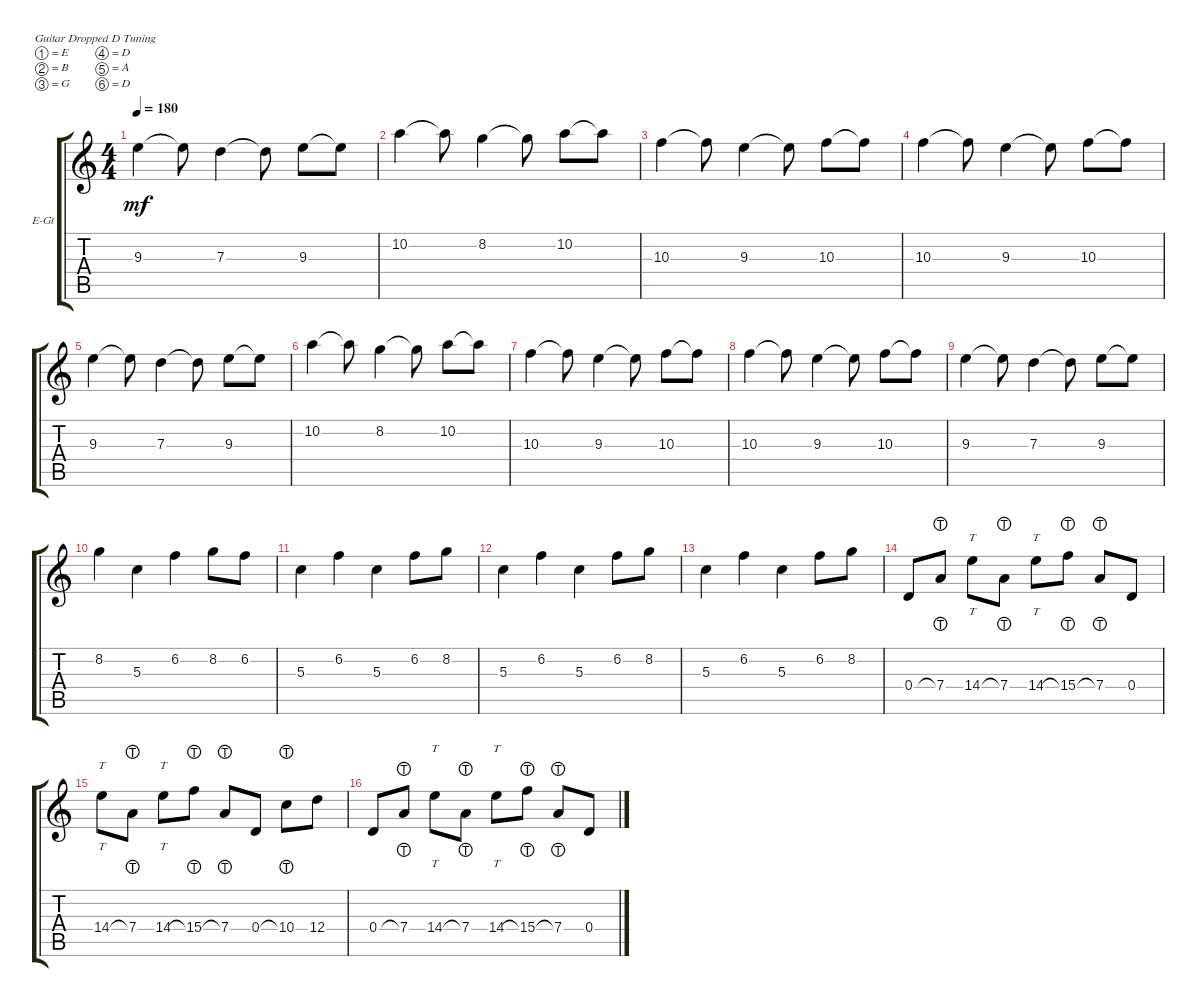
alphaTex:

\bracketExtendMode groupsimilarinstruments
\firstSystemTrackNameOrientation horizontal
\otherSystemsTrackNameOrientation horizontal
\track ("Electric Guitar 1" "E-Gt") {instrument distortionguitar}
\staff {score tabs}
\tuning (E4 B3 G3 D3 A2 D2)
\ts (4 4)
\tempo 180
\clef g2
\ks c
9.3.4{dy mf} 9.3{t}.8 7.3.4 7.3{t}.8 9.3.8 9.3{t}.8 |
10.2.4 10.2{t}.8 8.2.4 8.2{t}.8 10.2.8 10.2{t}.8 |
10.3.4 10.3{t}.8 9.3.4 9.3{t}.8 10.3.8 10.3{t}.8 |
10.3.4 10.3{t}.8 9.3.4 9.3{t}.8 10.3.8 10.3{t}.8 |
9.3.4 9.3{t}.8 7.3.4 7.3{t}.8 9.3.8 9.3{t}.8 |
10.2.4 10.2{t}.8 8.2.4 8.2{t}.8 10.2.8 10.2{t}.8 |
10.3.4 10.3{t}.8 9.3.4 9.3{t}.8 10.3.8 10.3{t}.8 |
10.3.4 10.3{t}.8 9.3.4 9.3{t}.8 10.3.8 10.3{t}.8 |
9.3.4 9.3{t}.8 7.3.4 7.3{t}.8 9.3.8 9.3{t}.8 |
8.2.4 5.3.4 6.2.4 8.2.8 6.2.8 |
5.3.4 6.2.4 5.3.4 6.2.8 8.2.8 |
5.3.4 6.2.4 5.3.4 6.2.8 8.2.8 |
5.3.4 6.2.4 5.3.4 6.2.8 8.2.8 |
0.4.8 7.4{lht}.8 14.4.8{tt} 7.4{lht}.8 14.4.8{tt} 15.4{lht}.8 7.4{lht}.8 0.4.8 |
14.4.8{tt} 7.4{lht}.8 14.4.8{tt} 15.4{lht}.8 7.4{lht}.8 0.4.8 10.4{lht}.8 12.4.8 |
0.4.8 7.4{lht}.8 14.4.8{tt} 7.4{lht}.8 14.4.8{tt} 15.4{lht}.8 7.4{lht}.8 0.4.8
